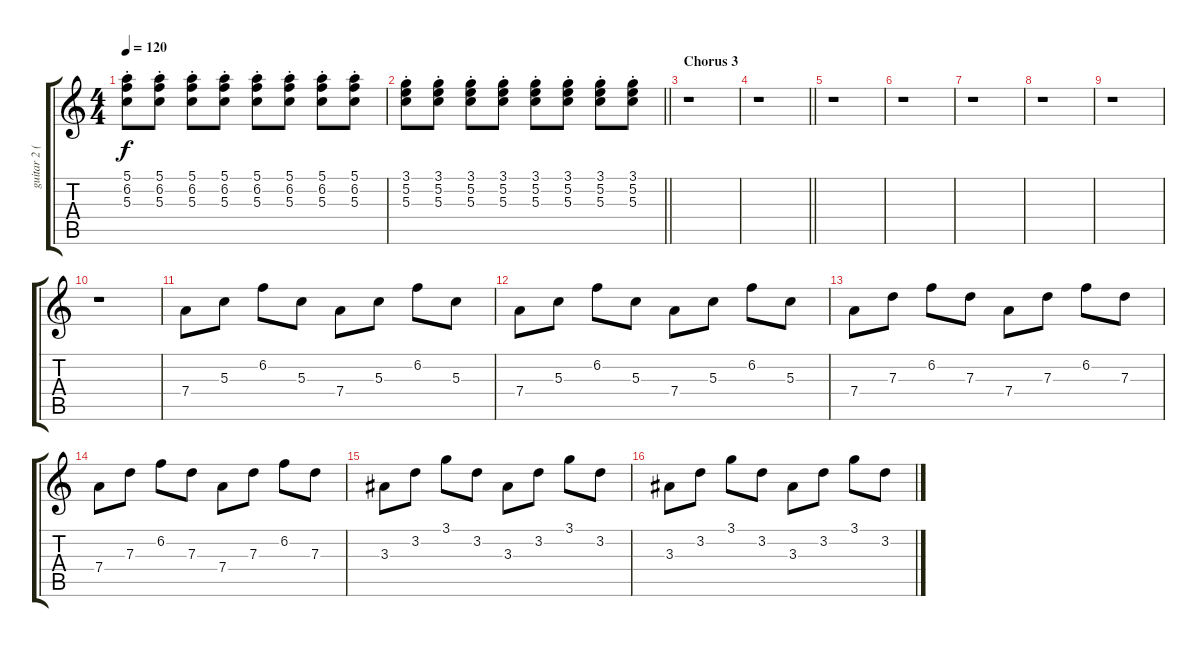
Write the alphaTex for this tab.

\track ("guitar 2 (lead)" "guitar 2 (") {solo instrument acousticguitarsteel}
\staff {score tabs}
\tuning (E4 B3 G3 D3 A2 E2) {hide}
\ts (4 4)
\tempo 120
\clef g2
\ks c
(5.1{st} 6.2{st} 5.3{st}).8{dy f} (5.1{st} 6.2{st} 5.3{st}).8 (5.1{st} 6.2{st} 5.3{st}).8 (5.1{st} 6.2{st} 5.3{st}).8 (5.1{st} 6.2{st} 5.3{st}).8 (5.1{st} 6.2{st} 5.3{st}).8 (5.1{st} 6.2{st} 5.3{st}).8 (5.1{st} 6.2{st} 5.3{st}).8 |
\barLineRight lightlight
(3.1{st} 5.2{st} 5.3{st}).8 (3.1{st} 5.2{st} 5.3{st}).8 (3.1{st} 5.2{st} 5.3{st}).8 (3.1{st} 5.2{st} 5.3{st}).8 (3.1{st} 5.2{st} 5.3{st}).8 (3.1{st} 5.2{st} 5.3{st}).8 (3.1{st} 5.2{st} 5.3{st}).8 (3.1{st} 5.2{st} 5.3{st}).8 |
\section ("" "Chorus 3")
r.1 |
\barLineRight lightlight
r.1 |
\section ("" "")
r.1 |
r.1 |
r.1 |
r.1 |
r.1 |
r.1 |
7.4.8 5.3.8 6.2.8 5.3.8 7.4.8 5.3.8 6.2.8 5.3.8 |
7.4.8 5.3.8 6.2.8 5.3.8 7.4.8 5.3.8 6.2.8 5.3.8 |
7.4.8 7.3.8 6.2.8 7.3.8 7.4.8 7.3.8 6.2.8 7.3.8 |
7.4.8 7.3.8 6.2.8 7.3.8 7.4.8 7.3.8 6.2.8 7.3.8 |
3.3.8 3.2.8 3.1.8 3.2.8 3.3.8 3.2.8 3.1.8 3.2.8 |
3.3.8 3.2.8 3.1.8 3.2.8 3.3.8 3.2.8 3.1.8 3.2.8
